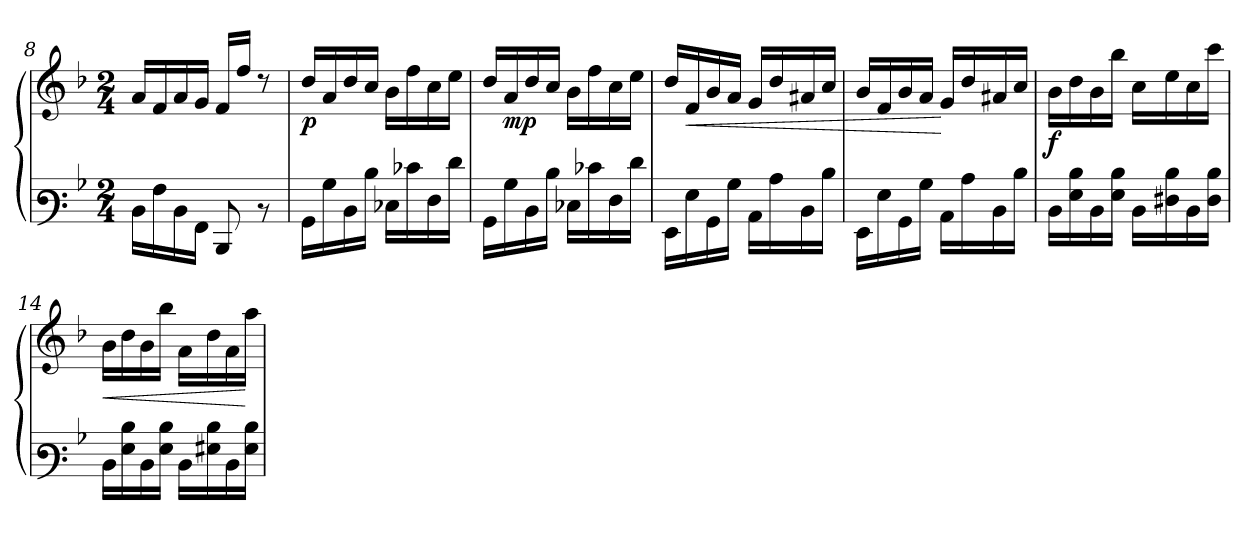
**kern	**kern	**dynam
*part1	*part1	*part1
*staff2	*staff1	*staff1/2
*clefF3	*clefG3	*
*k[b-]	*k[b-]	*
*M2/4	*M2/4	*
=8	=8	=8
16D\LL	16f/LL	.
16A\	16d/	.
16D\	16f/	.
16AA\JJ	16e/JJ	.
8DD/	16d/LL	.
.	16dd/JJ	.
8rD	8rb	.
=9	=9	=9
!	!	!LO:DY:b
16BB-\LL	16b-/LL	p
16B-\	16f/	.
16D\	16b-/	.
16d\JJ	16a/JJ	.
16E-X\LL	16g\LL	.
16e-X\	16dd\	.
16F\	16a\	.
16f\JJ	16cc\JJ	.
!!LO:LB:g=z
=10	=10	=10
16BB-\LL	16b-/LL	.
!	!	!LO:DY:b
16B-\	16f/	mp
16D\	16b-/	.
16d\JJ	16a/JJ	.
16E-X\LL	16g\LL	.
16e-X\	16dd\	.
16F\	16a\	.
16f\JJ	16cc\JJ	.
=11	=11	=11
16GG\LL	16b-/LL	.
!	!	!LO:HP:b
16G\	16d/	<
16BB-\	16g/	.
16B-\JJ	16f/JJ	.
16C\LL	16e/LL	.
16c\	16b-/	.
16D\	16f#X/	.
16d\JJ	16a/JJ	.
=12	=12	=12
16GG\LL	16g/LL	.
16G\	16d/	.
16BB-\	16g/	.
16B-\JJ	16f/JJ	.
16C\LL	16e/LL	[
16c\	16b-/	.
16D\	16f#X/	.
16d\JJ	16a/JJ	.
=13	=13	=13
!	!	!LO:DY:b
16D\LL	16g\LL	f
16G\ 16d\	16b-\	.
16D\	16g\	.
16G\ 16d\JJ	16gg\JJ	.
16D\LL	16a\LL	.
16F#X\ 16d\	16cc\	.
16D\	16a\	.
16F#\ 16d\JJ	16aa\JJ	.
=14	=14	=14
!	!	!LO:HP:b
16D\LL	16g\LL	<
16G\ 16d\	16b-\	.
16D\	16g\	.
16G\ 16d\JJ	16gg\JJ	.
16D\LL	16f\LL	.
16G#X\ 16d\	16b-\	.
16D\	16f\	.
16G#\ 16d\JJ	16ff\JJ	[
=	=	=
*-	*-	*-
